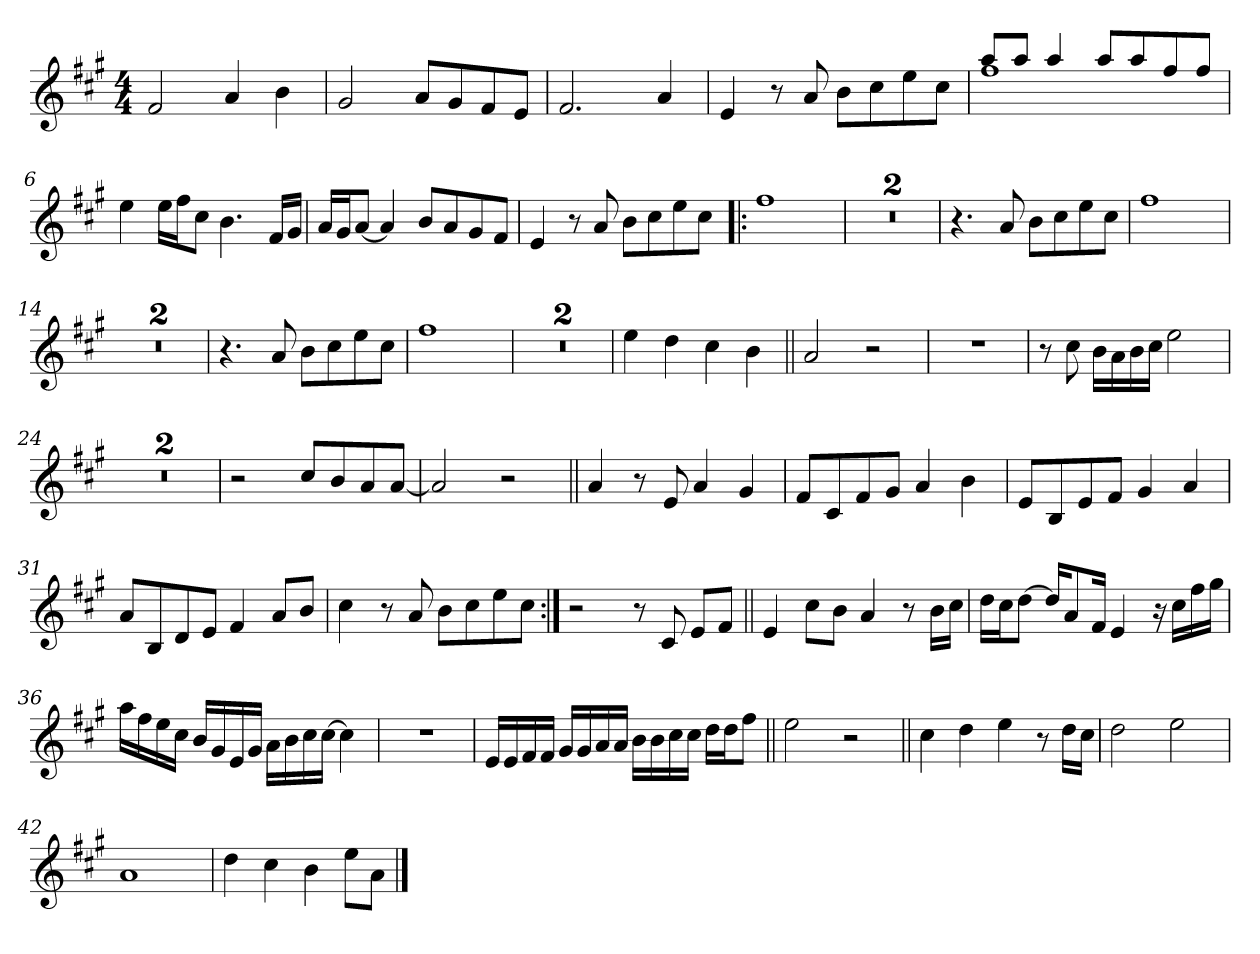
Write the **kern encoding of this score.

**kern
*part1
*staff1
!!LO:PB:g=z
*clefG2
*k[f#c#g#]
*A:
*M4/4
*MM75
=1
2f#i/
4ai/
4bi\
=2
2g#i/
8ai/L
8g#i/
8f#i/
8ei/J
=3
2.f#i/
4ai/
=4
4ei/
8r
8ai/
8bi\L
8cc#i\
8eei\
8cc#i\J
=5
*^
8aai/L	1ff#i
8aai/J	.
4aai/	.
8aai/L	.
8aai/	.
8ff#i/	.
8ff#i/J	.
*v	*v
!!LO:LB:g=z
=6
4eei\
16eei\LL
16ff#i\J
8cc#i\J
4.bi\
16f#i/LL
16g#i/JJ
=7
16ai/LL
16g#i/J
[<8ai/J
4ai/]
8bi/L
8ai/
8g#i/
8f#i/J
=8
4ei/
8r
8ai/
8bi\L
8cc#i\
8eei\
8cc#i\J
=9!|:
1ff#i
=10
1r
=11
1r
!!LO:LB:g=z
=12
4.r
8ai/
8bi\L
8cc#i\
8eei\
8cc#i\J
=13
1ff#i
=14
1r
=15
1r
=16
4.r
8ai/
8bi\L
8cc#i\
8eei\
8cc#i\J
=17
1ff#i
=18
1r
=19
1r
!!LO:LB:g=z
=20
4eei\
4ddi\
4cc#i\
4bi\
=21||
2ai/
2r
=22
1r
=23
8r
8cc#i\
16bi\LL
16ai\
16bi\
16cc#i\JJ
2eei\
!!LO:LB:g=z
=24
1r
=25
1r
=26
2r
8cc#i/L
8bi/
8ai/
[<8ai/J
=27
2ai/]
2r
!!LO:LB:g=z
=28||
4ai/
8r
8ei/
4ai/
4g#i/
=29
8f#i/L
8c#i/
8f#i/
8g#i/J
4ai/
4bi\
=30
8ei/L
8Bi/
8ei/
8f#i/J
4g#i/
4ai/
=31
8ai/L
8Bi/
8di/
8ei/J
4f#i/
8ai/L
8bi/J
=32
4cc#i\
8r
8ai/
8bi\L
8cc#i\
8eei\
8cc#i\J
=33:|!
2r
8r
8c#i/
8ei/L
8f#i/J
!!LO:LB:g=z
=34||
4ei/
8cc#i\L
8bi\J
4ai/
8r
16bi\LL
16cc#i\JJ
=35
16ddi\LL
16cc#i\J
[>8ddi\J
16ddi/KL]
8ai/
16f#i/Jk
4ei/
16r
16cc#i\LL
16ff#i\
16gg#i\JJ
=36
16aai\LL
16ff#i\
16eei\
16cc#i\JJ
16bi/LL
16g#i/
16ei/
16g#i/JJ
16ai\LL
16bi\
16cc#i\
[>16cc#i\JJ
4cc#i\]
=37
1r
!!LO:LB:g=z
=38
16ei/LL
16ei/
16f#i/
16f#i/JJ
16g#i/LL
16g#i/
16ai/
16ai/JJ
16bi\LL
16bi\
16cc#i\
16cc#i\JJ
16ddi\LL
16ddi\J
8ff#i\J
=39||
2eei\
2r
!!LO:LB:g=z
=40||
4cc#i\
4ddi\
4eei\
8r
16ddi\LL
16cc#i\JJ
=41
2ddi\
2eei\
=42
1ai
=43
4ddi\
4cc#i\
4bi\
8eei\L
8ai\J
==
*-
